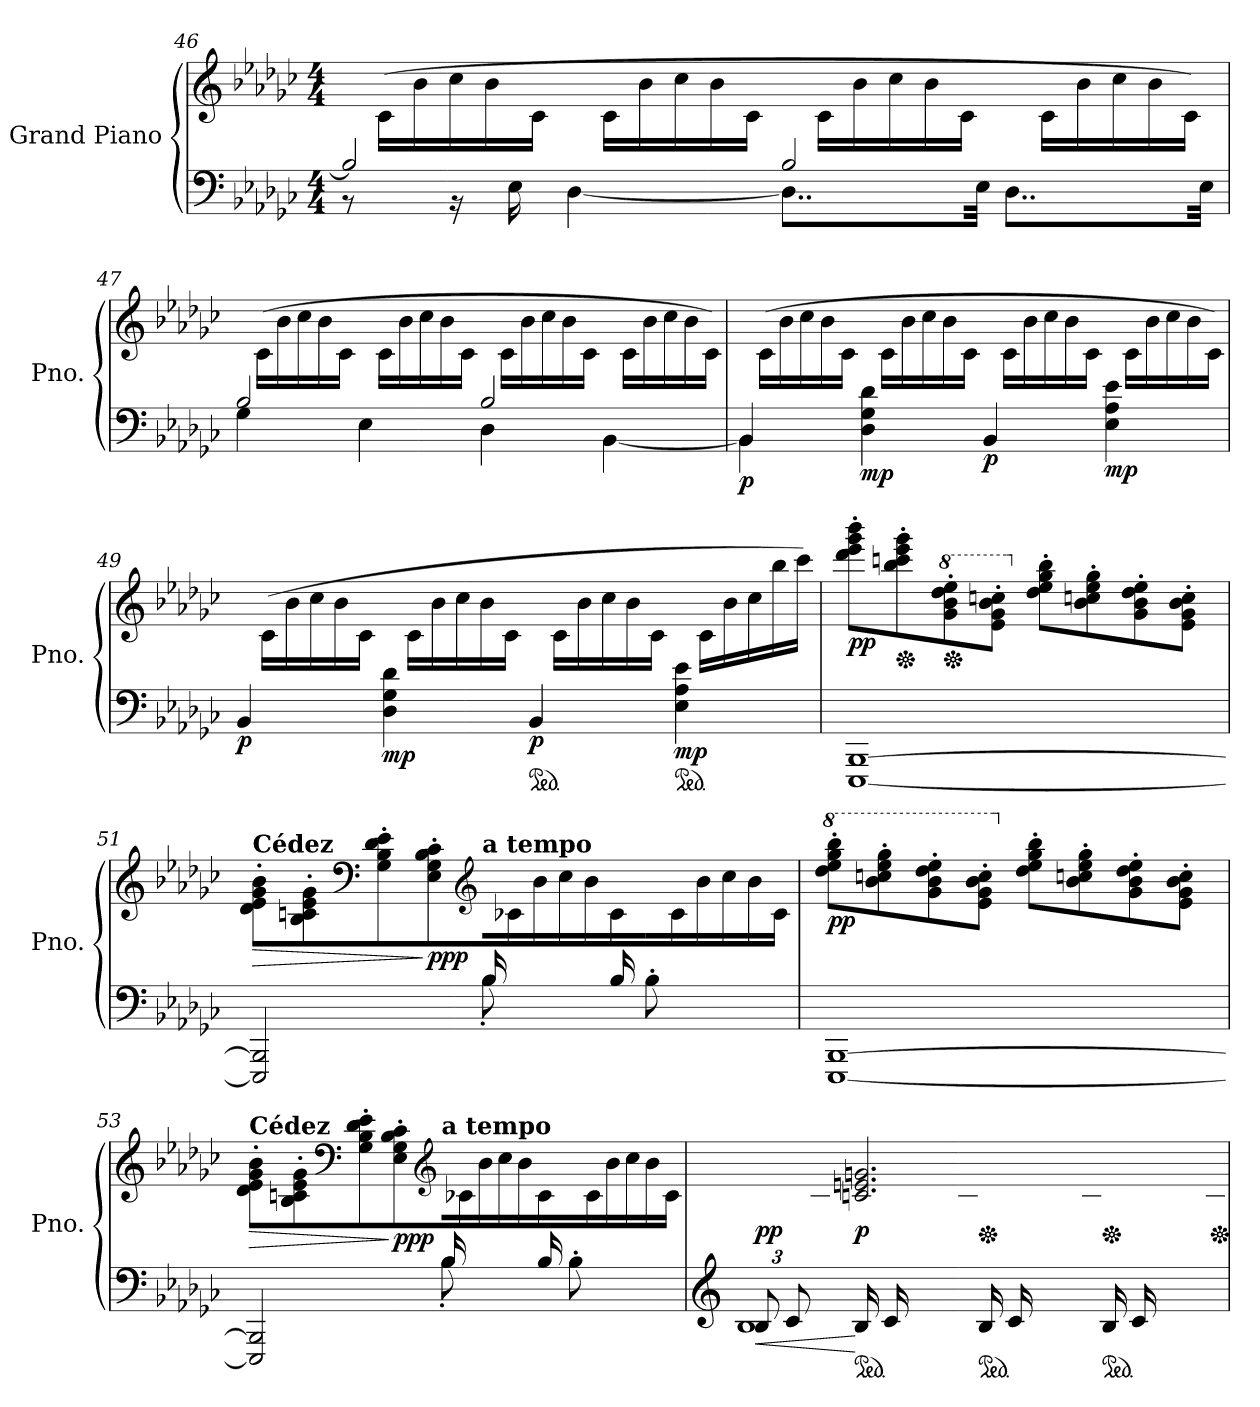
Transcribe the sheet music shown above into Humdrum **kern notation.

**kern	**kern	**dynam
*part1	*part1	*part1
*staff2	*staff1	*staff1/2
*I"Grand Piano	*	*
*I'Pno.	*	*
*clefF4	*clefG2	*
*k[b-e-a-d-g-c-]	*k[b-e-a-d-g-c-]	*
*M4/4	*M4/4	*
=46	=46	=46
*^	*	*
*	*	*Xtuplet	*
2B-/]	8r	24ryy	.
.	.	(>24c-\LL	.
.	.	24b-\	.
.	16r	24cc-\	.
.	.	24b-\	.
.	16E-\	.	.
.	.	24c-\JJ	.
.	[4D-\	24ryy	.
.	.	24c-\LL	.
.	.	24b-\	.
.	.	24cc-\	.
.	.	24b-\	.
.	.	24c-\JJ	.
2B-/	8..D-\L]	24ryy	.
.	.	24c-\LL	.
.	.	24b-\	.
.	.	24cc-\	.
.	.	24b-\	.
.	.	24c-\JJ	.
.	32E-\Jkk	.	.
.	8..D-\L	24ryy	.
.	.	24c-\LL	.
.	.	24b-\	.
.	.	24cc-\	.
.	.	24b-\	.
.	.	24c-\JJ)	.
.	32E-\Jkk	.	.
!!LO:LB:g=z
=47	=47	=47	=47
2B-/	4G-\	24ryy	.
.	.	(>24c-\LL	.
.	.	24b-\	.
.	.	24cc-\	.
.	.	24b-\	.
.	.	24c-\JJ	.
.	4E-\	24ryy	.
.	.	24c-\LL	.
.	.	24b-\	.
.	.	24cc-\	.
.	.	24b-\	.
.	.	24c-\JJ	.
2B-/	4D-\	24ryy	.
.	.	24c-\LL	.
.	.	24b-\	.
.	.	24cc-\	.
.	.	24b-\	.
.	.	24c-\JJ	.
.	[4BB-\	24ryy	.
.	.	24c-\LL	.
.	.	24b-\	.
.	.	24cc-\	.
.	.	24b-\	.
.	.	24c-\JJ)	.
=48	=48	=48	=48
!	!	!	!LO:DY:b=2
4BB-/	4BB-\]	24ryy	p
.	.	(>24c-\LL	.
.	.	24b-\	.
.	.	24cc-\	.
.	.	24b-\	.
.	.	24c-\JJ	.
!	!	!	!LO:DY:b=2
4D-\ 4G-\ 4d-\	2.ryy	24ryy	mp
.	.	24c-\LL	.
.	.	24b-\	.
.	.	24cc-\	.
.	.	24b-\	.
.	.	24c-\JJ	.
!	!	!	!LO:DY:b=2
4BB-/	.	24ryy	p
.	.	24c-\LL	.
.	.	24b-\	.
.	.	24cc-\	.
.	.	24b-\	.
.	.	24c-\JJ	.
!	!	!	!LO:DY:b=2
4E-\ 4A-\ 4e-\	.	24ryy	mp
.	.	24c-\LL	.
.	.	24b-\	.
.	.	24cc-\	.
.	.	24b-\	.
.	.	24c-\JJ)	.
*v	*v	*	*
!!LO:PB:g=z
=49	=49	=49
!	!	!LO:DY:b=2
4BB-/	24ryy	p
.	(>24c-\LL	.
.	24b-\	.
.	24cc-\	.
.	24b-\	.
.	24c-\JJ	.
!	!	!LO:DY:b=2
4D-\ 4G-\ 4d-\	24ryy	mp
.	24c-\LL	.
.	24b-\	.
.	24cc-\	.
.	24b-\	.
.	24c-\JJ	.
*ped	*	*
!	!	!LO:DY:b=2
4BB-/	24ryy	p
.	24c-\LL	.
.	24b-\	.
.	24cc-\	.
.	24b-\	.
.	24c-\JJ	.
*ped	*	*
!	!	!LO:DY:b=2
4E-\ 4A-\ 4e-\	24ryy	mp
.	24c-\LL	.
.	24b-\	.
.	24cc-\	.
.	24bb-\	.
.	24ccc-\JJ)	.
=50	=50	=50
!	!	!LO:DY:b
[1EEE- [1BBB-	8ddd-\' 8eee-\' 8ggg-\' 8bbb-\'L	pp
*	*Xped	*
.	8bb-\' 8cccn\' 8eee-\' 8ggg-\'	.
*	*Xped	*
*	*8va	*
.	8gg-\' 8bb-\' 8ddd-\' 8eee-\'	.
.	8ee-\' 8gg-\' 8bb-\' 8ccc\'J	.
*	*X8va	*
.	8dd-\' 8ee-\' 8gg-\' 8bb-\'L	.
.	8b-\' 8ccn\' 8ee-\' 8gg-\'	.
.	8g-\' 8b-\' 8dd-\' 8ee-\'	.
.	8e-\' 8g-\' 8b-\' 8cc\'J	.
!!LO:LB:g=z
=51	=51	=51
*^	*	*
!	!	!LO:TX:a:B:t=Cédez	!
!	!	!	!LO:HP:b
2ryy	2EEE-/] 2BBB-/]	8d-\' 8e-\' 8g-\' 8b-\'L	>
.	.	8B-\' 8cn\' 8e-\' 8g-\'	.
*	*	*clefF4	*
*	*	*MM80	*
.	.	8G-\' 8B-\' 8d-\' 8e-\'	.
!	!	!	!LO:DY:n=1:b
.	.	8E-\'Z 8G-\'Z 8B-\'Z 8c\'ZJ	] ppp
*	*	*clefG2	*
*Xtuplet	*	*	*
!	!	!LO:TX:a:B:t=a tempo	!
(>24B-/LL	8B-'\	24ryy	.
24%5ryy	.	24c-X\	.
.	.	24b-\	.
.	8ryy	24cc-\	.
.	.	24b-\	.
.	.	24c-\JJ	.
24B-/LL	8B-'\	24ryy	.
24%5ryy	.	24c-\	.
.	.	24b-\	.
.	8ryy	24cc-\	.
.	.	24b-\	.
.	.	24c-\JJ)	.
*v	*v	*	*
=52	=52	=52
*	*8va	*
!	!	!LO:DY:b
[1EEE- [1BBB-	8ddd-\' 8eee-\' 8ggg-\' 8bbb-\'L	pp
.	8bb-\' 8cccn\' 8eee-\' 8ggg-\'	.
.	8gg-\' 8bb-\' 8ddd-\' 8eee-\'	.
.	8ee-\' 8gg-\' 8bb-\' 8ccc\'J	.
*	*X8va	*
.	8dd-\' 8ee-\' 8gg-\' 8bb-\'L	.
.	8b-\' 8ccn\' 8ee-\' 8gg-\'	.
.	8g-\' 8b-\' 8dd-\' 8ee-\'	.
.	8e-\' 8g-\' 8b-\' 8cc\'J	.
!!LO:LB:g=z
=53	=53	=53
*^	*	*
!	!	!LO:TX:a:B:t=Cédez	!
!	!	!	!LO:HP:b
2ryy	2EEE-/] 2BBB-/]	8d-\' 8e-\' 8g-\' 8b-\'L	>
.	.	8B-\' 8cn\' 8e-\' 8g-\'	.
*	*	*clefF4	*
*	*	*MM80	*
.	.	8G-\' 8B-\' 8d-\' 8e-\'	.
!	!	!	!LO:DY:n=1:b
.	.	8E-\'Z 8G-\'Z 8B-\'Z 8c\'ZJ	] ppp
*	*	*clefG2	*
!	!	!LO:TX:a:B:t=a tempo	!
(>24B-/LL	8B-'\	24ryy	.
24%5ryy	.	24c-X\	.
.	.	24b-\	.
.	8ryy	24cc-\	.
.	.	24b-\	.
.	.	24c-\JJ	.
24B-/LL	8B-'\	24ryy	.
24%5ryy	.	24c-\	.
.	.	24b-\	.
.	8ryy	24cc-\	.
.	.	24b-\	.
.	.	24c-\JJ	.
*v	*v	*	*
=54	=54	=54
*clefG2	*	*
*tuplet	*	*
*Xbrackettup	*	*
!	!	!LO:HP:b=2
*^	*^	*
*	*^	*	*	*
!	!	!	!	!	!LO:DY:n=1:b
(>12B-/L	4ryy	1B-	6ryy	3ryy	< pp
12c-/	.	.	.	.	.
6%5ryy	.	.	12c-\ 12e-\ 12g-\J	.	.
*ped	*	*	*	*	*
*	*Xtuplet	*	*	*	*
!	!	!	!	!	!LO:DY:n=2:b
.	24B-/LL	.	2.cn/ 2.en/ 2.gn/)	.	[ p
.	24c-/	.	.	.	.
.	6ryy	.	.	24b-\	.
.	.	.	.	24cc-\	.
.	.	.	.	24b-\	.
.	.	.	.	24c-\JJ	.
*ped	*	*	*	*	*
*	*	*	*Xped	*	*
.	24B-/LL	.	.	12ryy	.
.	24c-/	.	.	.	.
.	6ryy	.	.	24b-\	.
.	.	.	.	24cc-\	.
.	.	.	.	24b-\	.
.	.	.	.	24c-\JJ	.
*ped	*	*	*	*	*
*	*	*	*Xped	*	*
.	24B-/LL	.	.	12ryy	.
.	24c-/	.	.	.	.
.	6ryy	.	.	24b-\	.
.	.	.	.	24cc-\	.
.	.	.	.	24b-\	.
.	.	.	.	24c-\JJ)	.
*v	*v	*v	*	*	*
*	*Xped	*	*
*	*v	*v	*
=	=	=
*-	*-	*-
